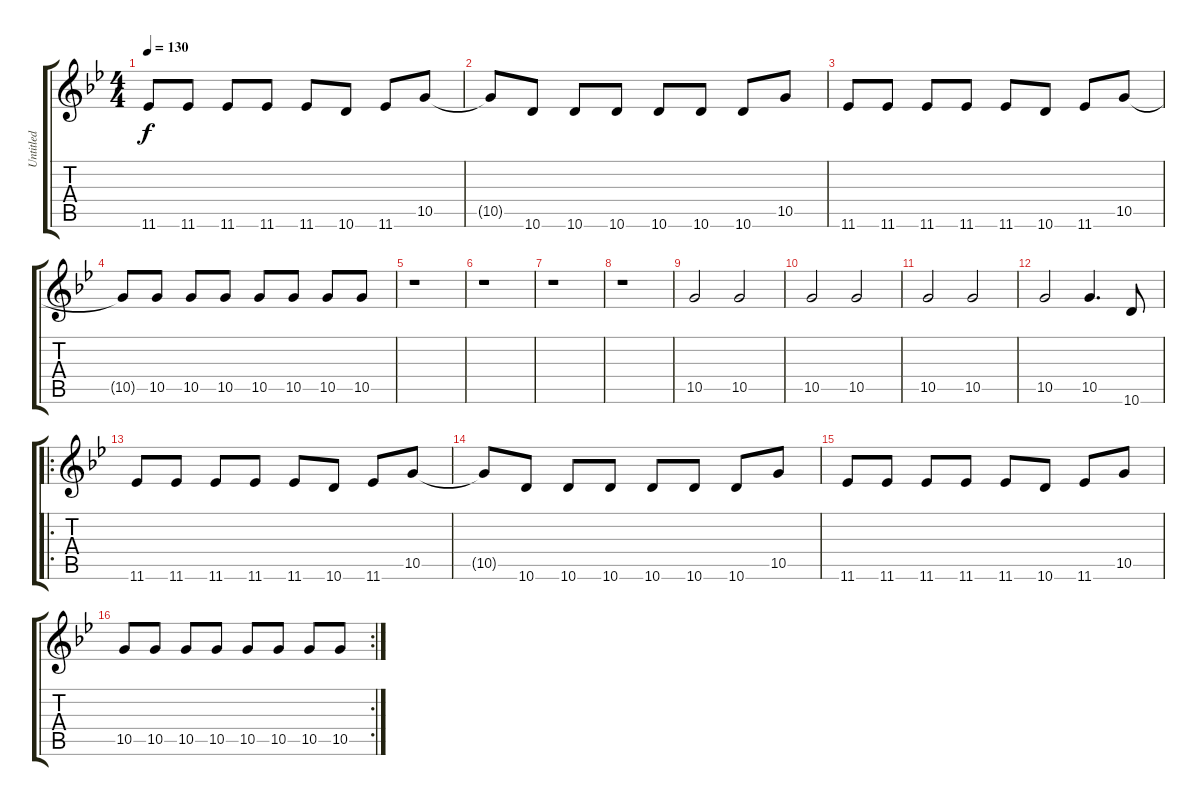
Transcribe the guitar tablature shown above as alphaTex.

\track ("Untitled" "Untitled") {instrument electricguitarjazz}
\staff {score tabs}
\tuning (E4 B3 G3 D3 A2 E2) {hide}
\ts (4 4)
\tempo 130
\clef g2
\ks bb
11.6.8{dy f} 11.6.8 11.6.8 11.6.8 11.6.8 10.6.8 11.6.8 10.5.8 |
10.5{t}.8 10.6.8 10.6.8 10.6.8 10.6.8 10.6.8 10.6.8 10.5.8 |
11.6.8 11.6.8 11.6.8 11.6.8 11.6.8 10.6.8 11.6.8 10.5.8 |
10.5{t}.8 10.5.8 10.5.8 10.5.8 10.5.8 10.5.8 10.5.8 10.5.8 |
r.1 |
r.1 |
r.1 |
r.1 |
10.5.2 10.5.2 |
10.5.2 10.5.2 |
10.5.2 10.5.2 |
10.5.2 10.5.4{d} 10.6.8 |
\ro
11.6.8 11.6.8 11.6.8 11.6.8 11.6.8 10.6.8 11.6.8 10.5.8 |
10.5{t}.8 10.6.8 10.6.8 10.6.8 10.6.8 10.6.8 10.6.8 10.5.8 |
11.6.8 11.6.8 11.6.8 11.6.8 11.6.8 10.6.8 11.6.8 10.5.8 |
\rc 2
10.5.8 10.5.8 10.5.8 10.5.8 10.5.8 10.5.8 10.5.8 10.5.8
